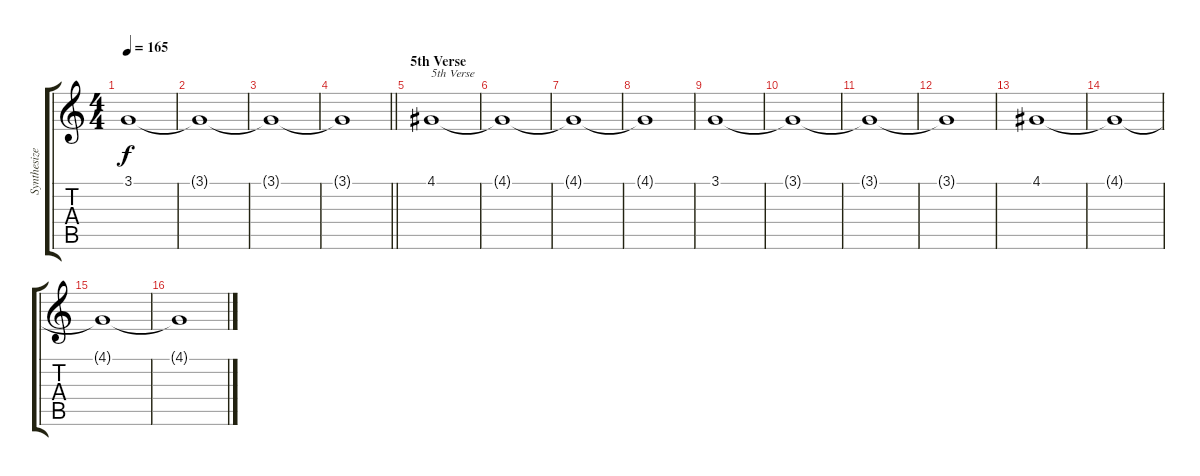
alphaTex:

\track ("Synthesizer" "Synthesize") {instrument lead1square}
\staff {score tabs}
\tuning (E4 B3 G3 D3 A2 E2) {hide}
\ts (4 4)
\tempo 165
\clef g2
\ks c
3.1.1{dy f} |
3.1{t}.1 |
3.1{t}.1 |
\barLineRight lightlight
3.1{t}.1 |
\section ("" "5th Verse")
4.1.1{txt "5th Verse"} |
4.1{t}.1 |
4.1{t}.1 |
4.1{t}.1 |
3.1.1 |
3.1{t}.1 |
3.1{t}.1 |
3.1{t}.1 |
4.1.1 |
4.1{t}.1 |
4.1{t}.1 |
4.1{t}.1
